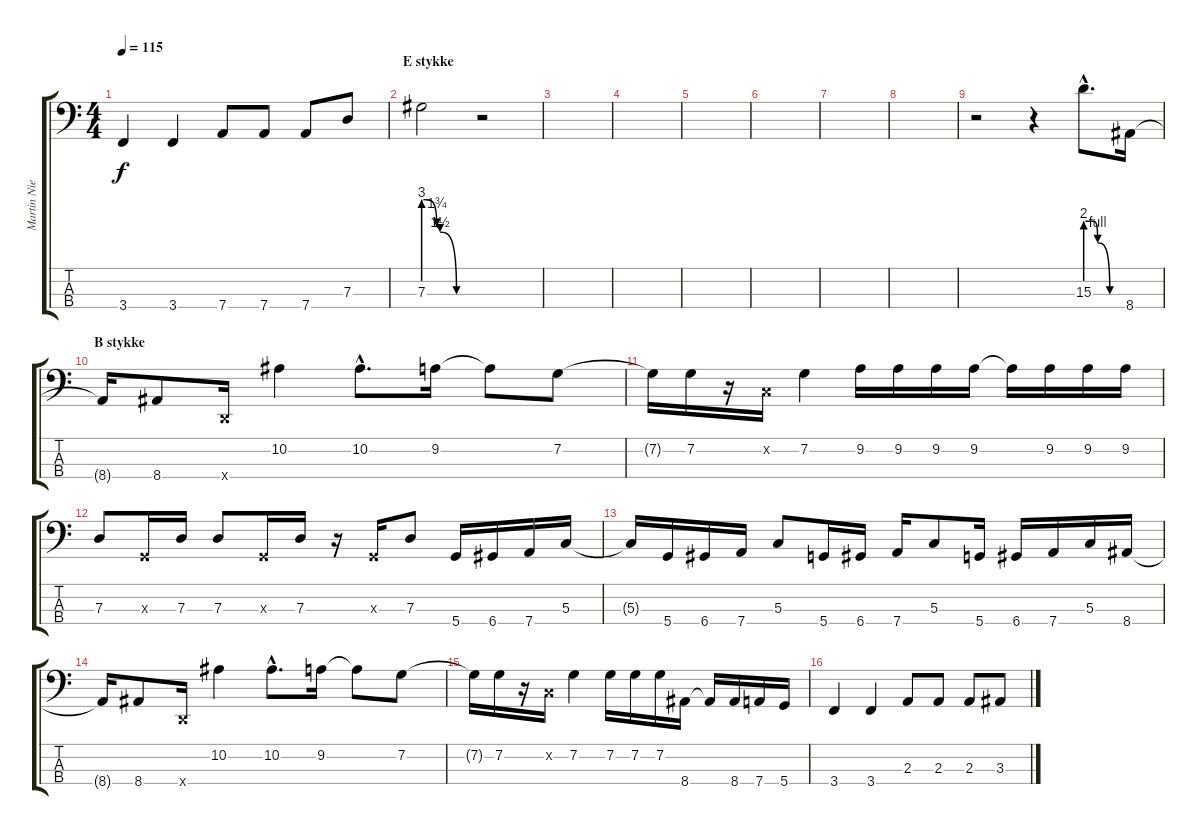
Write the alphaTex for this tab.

\track ("Martin Nielsen (Bass)" "Martin Nie") {instrument electricbasspick}
\staff {score tabs}
\tuning (F2 C2 G1 D1) {hide}
\ts (4 4)
\tempo 115
\clef f4
\ks c
3.4.4{dy f} 3.4.4 7.4.8 7.4.8 7.4.8 7.3.8 |
\section ("" "E stykke")
7.3{be (custom 0 12 3 12 16 7 20 6 40 0 60 0)}.2 r.2 |
|
|
|
|
|
|
r.2 r.4 15.3{be (custom 0 8 10 8 13 8 20 4 40 0 60 0) hac}.8{d} 8.4.16 |
\section ("" "B stykke")
8.4{t}.16 8.4.8 0.4{x}.16 10.2.4 10.2{hac}.8{d} 9.2.16 9.2{t}.8 7.2.8 |
7.2{t}.16 7.2.16 r.16 0.2{x}.16 7.2.4 9.2.16 9.2.16 9.2.16 9.2.16 9.2{t}.16 9.2.16 9.2.16 9.2.16 |
7.3.8 0.3{x}.16 7.3.16 7.3.8 0.3{x}.16 7.3.16 r.16 0.3{x}.16 7.3.8 5.4.16 6.4.16 7.4.16 5.3.16 |
5.3{t}.16 5.4.16 6.4.16 7.4.16 5.3.8 5.4.16 6.4.16 7.4.16 5.3.8 5.4.16 6.4.16 7.4.16 5.3.16 8.4.16 |
8.4{t}.16 8.4.8 0.4{x}.16 10.2.4 10.2{hac}.8{d} 9.2.16 9.2{t}.8 7.2.8 |
7.2{t}.16 7.2.16 r.16 0.2{x}.16 7.2.4 7.2.16 7.2.16 7.2.16 8.4.16 8.4{t}.16 8.4.16 7.4.16 5.4.16 |
3.4.4 3.4.4 2.3.8 2.3.8 2.3.8 3.3.8
